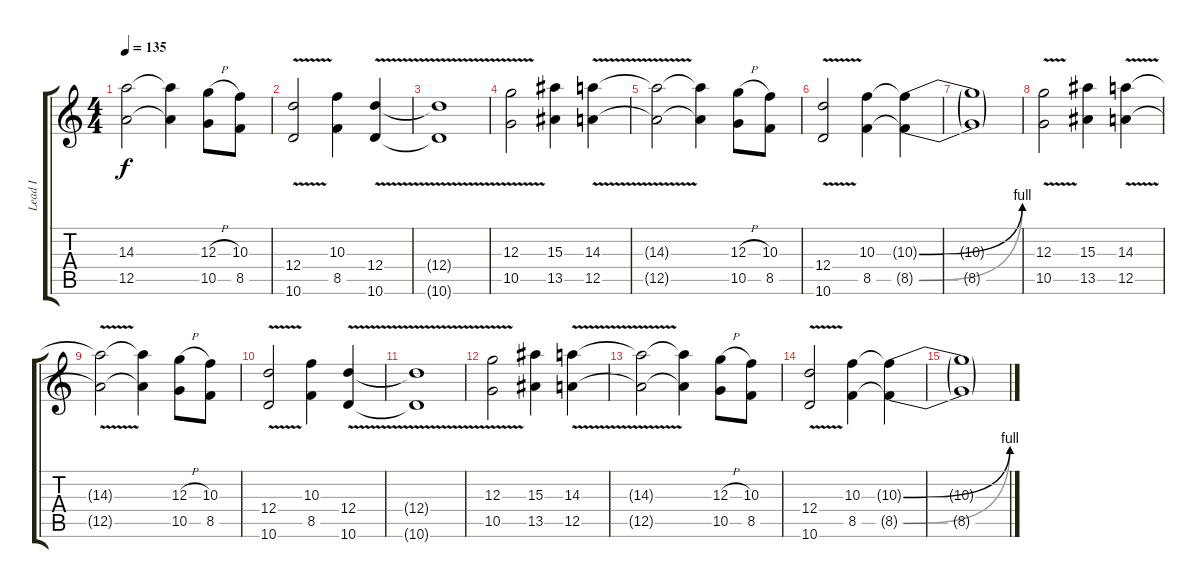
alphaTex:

\track ("Lead I" "Lead I") {instrument distortionguitar}
\staff {score tabs}
\tuning (E4 B3 G3 D3 A2 E2) {hide}
\ts (4 4)
\tempo 135
\clef g2
\ks c
(14.3{t} 12.5{t}).2{dy f} (14.3{t} 12.5{t}).4 (12.3{h} 10.5).8 (10.3 8.5).8 |
(12.4{v} 10.6).2 (10.3 8.5).4 (12.4{v} 10.6).4 |
(12.4{t} 10.6{t}).1 |
(12.3{v} 10.5).2 (15.3 13.5).4 (14.3{v} 12.5).4 |
(14.3{t} 12.5{t}).2 (14.3{t} 12.5{t}).4 (12.3{h} 10.5).8 (10.3 8.5).8 |
(12.4{v} 10.6).2 (10.3 8.5).4 (10.3{be (bend 0 0 60 4) t} 8.5{be (bend 0 0 60 4) t}).4 |
(10.3{t} 8.5{t}).1 |
(12.3{v} 10.5).2 (15.3 13.5).4 (14.3{v} 12.5).4 |
(14.3{t} 12.5{t}).2 (14.3{t} 12.5{t}).4 (12.3{h} 10.5).8 (10.3 8.5).8 |
(12.4{v} 10.6).2 (10.3 8.5).4 (12.4{v} 10.6).4 |
(12.4{t} 10.6{t}).1 |
(12.3{v} 10.5).2 (15.3 13.5).4 (14.3{v} 12.5).4 |
(14.3{t} 12.5{t}).2 (14.3{t} 12.5{t}).4 (12.3{h} 10.5).8 (10.3 8.5).8 |
(12.4{v} 10.6).2 (10.3 8.5).4 (10.3{be (bend 0 0 60 4) t} 8.5{be (bend 0 0 60 4) t}).4 |
(10.3{t} 8.5{t}).1
